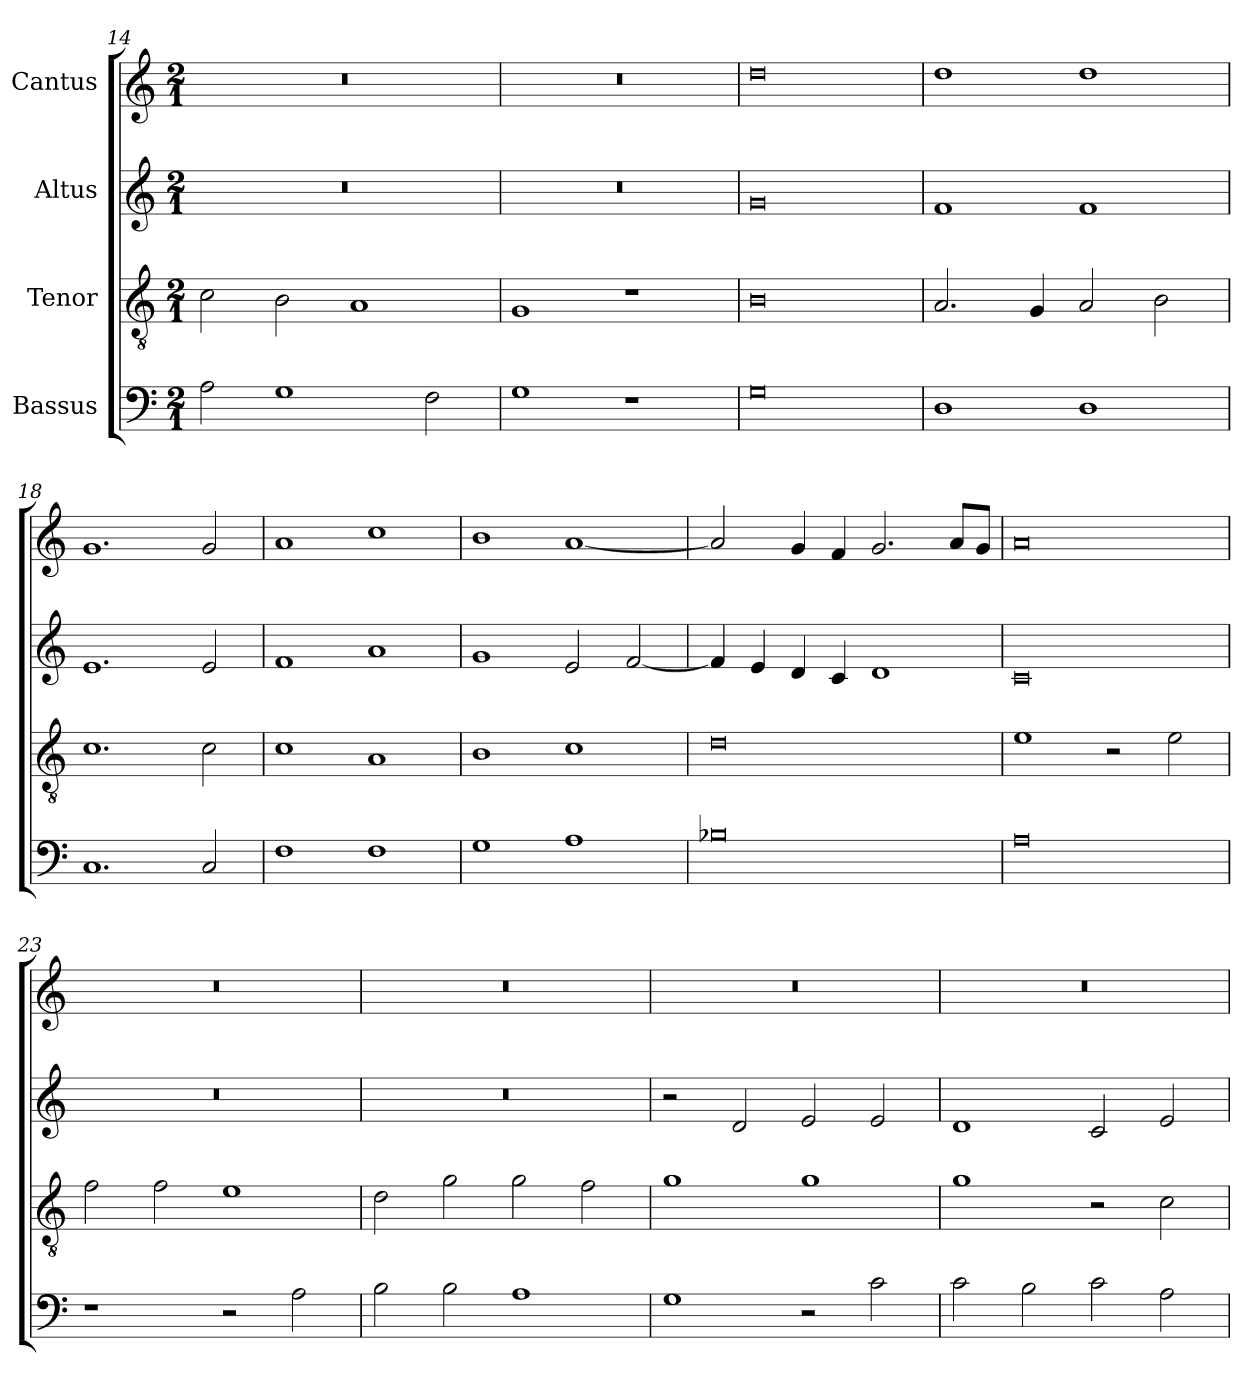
**kern	**kern	**kern	**kern
*part4	*part3	*part2	*part1
*staff4	*staff3	*staff2	*staff1
*I"Bassus	*I"Tenor	*I"Altus	*I"Cantus
*clefF4	*clefGv2	*clefG2	*clefG2
*	*ITrd7c12	*	*
*k[]	*k[]	*k[]	*k[]
*C:	*C:	*C:	*C:
*M2/1	*M2/1	*M2/1	*M2/1
=14	=14	=14	=14
!	!	!LO:N:vis=1	!LO:N:vis=1
2Ai\	2Ci\	0r	0r
1Gi	2BBi\	.	.
.	1AAi	.	.
2Fi\	.	.	.
=15	=15	=15	=15
!	!	!LO:N:vis=1	!LO:N:vis=1
1Gi	1GGi	0r	0r
1r	1r	.	.
=16	=16	=16	=16
0Gi	0BBi	0gi	0ddi
=17	=17	=17	=17
1Di	2.AAi/	1fi	1ddi
.	4GGi/	.	.
1Di	2AAi/	1fi	1ddi
.	2BBi\	.	.
=18	=18	=18	=18
1.Ci	1.Ci	1.ei	1.gi
2Ci/	2Ci\	2ei/	2gi/
=19	=19	=19	=19
1Fi	1Ci	1fi	1ai
1Fi	1AAi	1ai	1cci
!!LO:LB:g=z
=20	=20	=20	=20
1Gi	1BBi	1gi	1bi
1Ai	1Ci	2ei/	[<1ai
.	.	[<2fi/	.
=21	=21	=21	=21
0B-Xi	0Di	4fi/]	2ai/]
.	.	4ei/	.
.	.	4di/	4gi/
.	.	4ci/	4fi/
.	.	1di	2.gi/
.	.	.	8ai/L
.	.	.	8gi/J
=22	=22	=22	=22
0Ai	1Ei	0ci	0ai
.	2r	.	.
.	2Ei\	.	.
=23	=23	=23	=23
!	!	!LO:N:vis=1	!LO:N:vis=1
1r	2Fi\	0r	0r
.	2Fi\	.	.
2r	1Ei	.	.
2Ai\	.	.	.
=24	=24	=24	=24
!	!	!LO:N:vis=1	!LO:N:vis=1
2Bi\	2Di\	0r	0r
2Bi\	2Gi\	.	.
1Ai	2Gi\	.	.
.	2Fi\	.	.
!!LO:LB:g=z
=25	=25	=25	=25
!	!	!	!LO:N:vis=1
1Gi	1Gi	2r	0r
.	.	2di/	.
2r	1Gi	2ei/	.
2ci\	.	2ei/	.
=26	=26	=26	=26
!	!	!	!LO:N:vis=1
2ci\	1Gi	1di	0r
2Bi\	.	.	.
2ci\	2r	2ci/	.
2Ai\	2Ci\	2ei/	.
=	=	=	=
*-	*-	*-	*-
